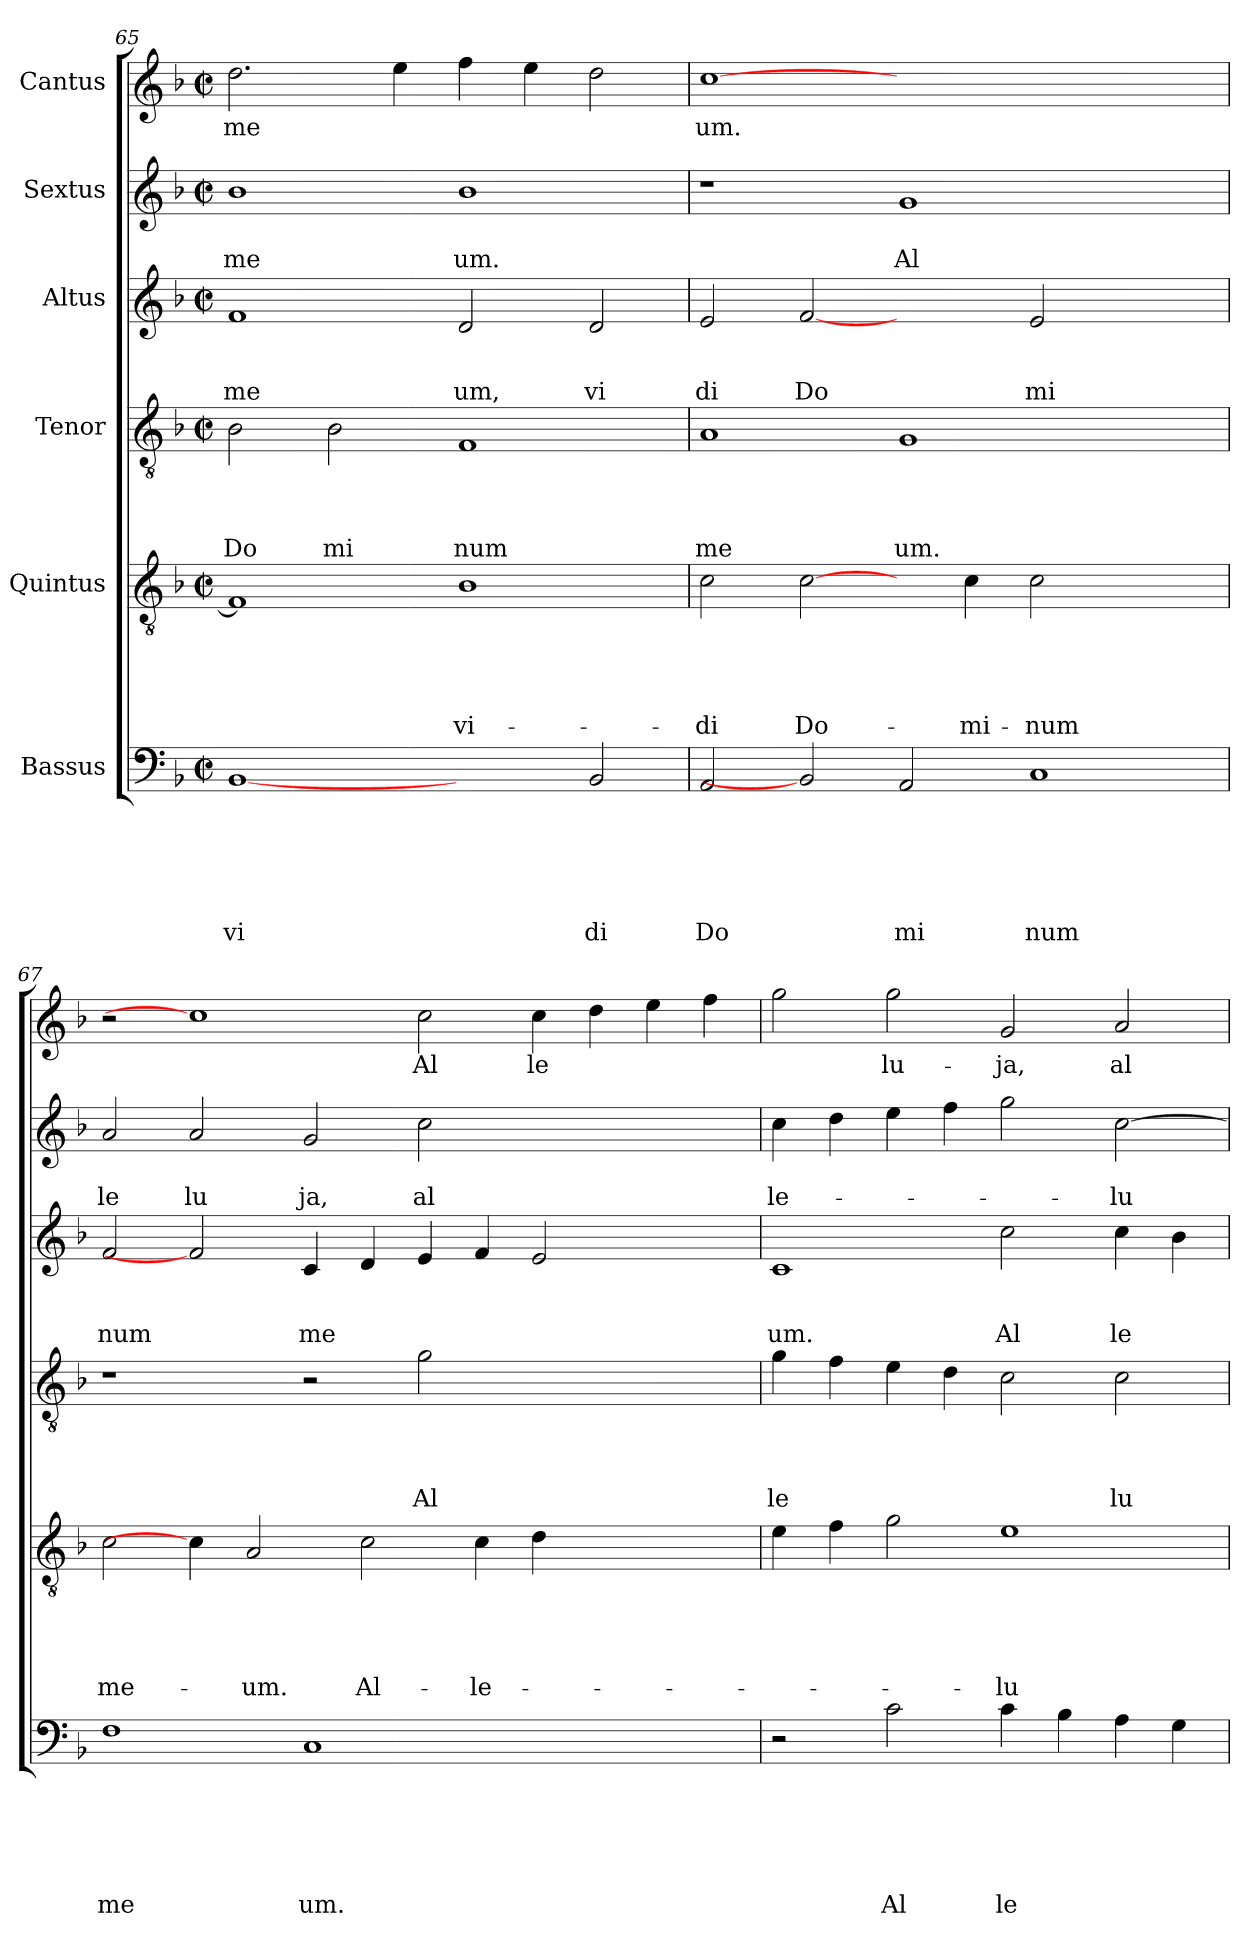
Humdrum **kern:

**kern	**text	**text	**text	**text	**text	**text	**kern	**text	**text	**text	**text	**text	**kern	**text	**text	**text	**text	**kern	**text	**text	**text	**kern	**text	**text	**kern	**text
*part6	*part6	*part6	*part6	*part6	*part6	*part6	*part5	*part5	*part5	*part5	*part5	*part5	*part4	*part4	*part4	*part4	*part4	*part3	*part3	*part3	*part3	*part2	*part2	*part2	*part1	*part1
*staff6	*staff6	*staff6	*staff6	*staff6	*staff6	*staff6	*staff5	*staff5	*staff5	*staff5	*staff5	*staff5	*staff4	*staff4	*staff4	*staff4	*staff4	*staff3	*staff3	*staff3	*staff3	*staff2	*staff2	*staff2	*staff1	*staff1
*I"Bassus	*	*	*	*	*	*	*I"Quintus	*	*	*	*	*	*I"Tenor	*	*	*	*	*I"Altus	*	*	*	*I"Sextus	*	*	*I"Cantus	*
*clefF4	*	*	*	*	*	*	*clefGv2	*	*	*	*	*	*clefGv2	*	*	*	*	*clefG2	*	*	*	*clefG2	*	*	*clefG2	*
*k[b-]	*	*	*	*	*	*	*k[b-]	*	*	*	*	*	*k[b-]	*	*	*	*	*k[b-]	*	*	*	*k[b-]	*	*	*k[b-]	*
*F:	*	*	*	*	*	*	*F:	*	*	*	*	*	*F:	*	*	*	*	*F:	*	*	*	*F:	*	*	*F:	*
*M2/2	*	*	*	*	*	*	*M2/2	*	*	*	*	*	*M2/2	*	*	*	*	*M2/2	*	*	*	*M2/2	*	*	*M2/2	*
*met(c|)	*	*	*	*	*	*	*met(c|)	*	*	*	*	*	*met(c|)	*	*	*	*	*met(c|)	*	*	*	*met(c|)	*	*	*met(c|)	*
=65	=65	=65	=65	=65	=65	=65	=65	=65	=65	=65	=65	=65	=65	=65	=65	=65	=65	=65	=65	=65	=65	=65	=65	=65	=65	=65
!	!	!	!	!	!	!LO:LY:b	!	!	!	!	!	!	!	!	!	!	!LO:LY:b	!	!	!	!LO:LY:b	!	!	!LO:LY:b	!	!LO:LY:b
[1BB-	.	.	.	.	.	vi	1F]	.	.	.	.	.	2B-\	.	.	.	Do	1f	.	.	me	1b-	.	me	2.dd\	me
!	!	!	!	!	!	!	!	!	!	!	!	!	!	!	!	!	!LO:LY:b	!	!	!	!	!	!	!	!	!
.	.	.	.	.	.	.	.	.	.	.	.	.	2B-\	.	.	.	mi	.	.	.	.	.	.	.	.	.
.	.	.	.	.	.	.	.	.	.	.	.	.	.	.	.	.	.	.	.	.	.	.	.	.	4ee\	.
!	!	!	!	!	!	!	!	!	!	!	!	!LO:LY:b	!	!	!	!	!LO:LY:b	!	!	!	!LO:LY:b	!	!	!LO:LY:b	!	!
2ryy	.	.	.	.	.	.	1B-	.	.	.	.	vi-	1F	.	.	.	num	2d/	.	.	um,	1b-	.	um.	4ff\	.
.	.	.	.	.	.	.	.	.	.	.	.	.	.	.	.	.	.	.	.	.	.	.	.	.	4ee\	.
!	!	!	!	!	!	!LO:LY:b	!	!	!	!	!	!	!	!	!	!	!	!	!	!	!LO:LY:b	!	!	!	!	!
2BB-/	.	.	.	.	.	di	.	.	.	.	.	.	.	.	.	.	.	2d/	.	.	vi	.	.	.	2dd\	.
=66	=66	=66	=66	=66	=66	=66	=66	=66	=66	=66	=66	=66	=66	=66	=66	=66	=66	=66	=66	=66	=66	=66	=66	=66	=66	=66
!	!	!	!	!	!	!LO:LY:b	!	!	!	!	!	!LO:LY:b	!	!	!	!	!LO:LY:b	!	!	!	!LO:LY:b	!	!	!	!	!LO:LY:b
2AA/	.	.	.	.	.	Do	2c\	.	.	.	.	-di	1A	.	.	.	me	2e/	.	.	di	1r	.	.	[1cc	um.
!	!	!	!	!	!	!	!	!	!	!	!	!LO:LY:b	!	!	!	!	!	!	!	!	!LO:LY:b	!	!	!	!	!
2BB-]	.	.	.	.	.	.	[2c\	.	.	.	.	Do-	.	.	.	.	.	[2f	.	.	Do	.	.	.	.	.
!	!	!	!	!	!	!LO:LY:b	!	!	!	!	!	!	!	!	!	!	!LO:LY:b	!	!	!	!	!	!	!LO:LY:b	!	!
2AA/	.	.	.	.	.	mi	4ryy	.	.	.	.	.	1G	.	.	.	um.	2ryy	.	.	.	1g	.	Al	1.ryy	.
!	!	!	!	!	!	!	!	!	!	!	!	!LO:LY:b	!	!	!	!	!	!	!	!	!	!	!	!	!	!
.	.	.	.	.	.	.	4c\	.	.	.	.	-mi-	.	.	.	.	.	.	.	.	.	.	.	.	.	.
!	!	!	!	!	!	!LO:LY:b	!	!	!	!	!	!LO:LY:b	!	!	!	!	!	!	!	!	!LO:LY:b	!	!	!	!	!
1C	.	.	.	.	.	num	2c\	.	.	.	.	-num	.	.	.	.	.	2e/	.	.	mi	.	.	.	.	.
.	.	.	.	.	.	.	2ryy	.	.	.	.	.	2ryy	.	.	.	.	2ryy	.	.	.	2ryy	.	.	.	.
=67	=67	=67	=67	=67	=67	=67	=67	=67	=67	=67	=67	=67	=67	=67	=67	=67	=67	=67	=67	=67	=67	=67	=67	=67	=67	=67
!	!	!	!	!	!	!LO:LY:b	!	!	!	!	!	!LO:LY:b	!	!	!	!	!	!	!	!	!LO:LY:b	!	!	!LO:LY:b	!	!
1F	.	.	.	.	.	me	2c\	.	.	.	.	me-	1r	.	.	.	.	2f/	.	.	num	2a/	.	le	2r	.
!	!	!	!	!	!	!	!	!	!	!	!	!	!	!	!	!	!	!	!	!	!	!	!	!LO:LY:b	!	!
.	.	.	.	.	.	.	4c\]	.	.	.	.	.	.	.	.	.	.	2f]	.	.	.	2a/	.	lu	1cc]	.
!	!	!	!	!	!	!	!	!	!	!	!	!LO:LY:b	!	!	!	!	!	!	!	!	!	!	!	!	!	!
.	.	.	.	.	.	.	2A/	.	.	.	.	-um.	.	.	.	.	.	.	.	.	.	.	.	.	.	.
!	!	!	!	!	!	!LO:LY:b	!	!	!	!	!	!	!	!	!	!	!	!	!	!	!LO:LY:b	!	!	!LO:LY:b	!	!
1C	.	.	.	.	.	um.	.	.	.	.	.	.	2r	.	.	.	.	4c/	.	.	me	2g/	.	ja,	.	.
!	!	!	!	!	!	!	!	!	!	!	!	!LO:LY:b	!	!	!	!	!	!	!	!	!	!	!	!	!	!
.	.	.	.	.	.	.	2c\	.	.	.	.	Al-	.	.	.	.	.	4d/	.	.	.	.	.	.	.	.
!	!	!	!	!	!	!	!	!	!	!	!	!	!	!	!	!	!LO:LY:b	!	!	!	!	!	!	!LO:LY:b	!	!LO:LY:b
.	.	.	.	.	.	.	.	.	.	.	.	.	2g\	.	.	.	Al	4e/	.	.	.	2cc\	.	al	2cc\	Al
!	!	!	!	!	!	!	!	!	!	!	!	!LO:LY:b	!	!	!	!	!	!	!	!	!	!	!	!	!	!
.	.	.	.	.	.	.	4c\	.	.	.	.	-le-	.	.	.	.	.	4f/	.	.	.	.	.	.	.	.
!	!	!	!	!	!	!	!	!	!	!	!	!	!	!	!	!	!	!	!	!	!	!	!	!	!	!LO:LY:b
1ryy	.	.	.	.	.	.	4d\	.	.	.	.	.	1ryy	.	.	.	.	2e/	.	.	.	1ryy	.	.	4cc\	le
.	.	.	.	.	.	.	2.ryy	.	.	.	.	.	.	.	.	.	.	.	.	.	.	.	.	.	4dd\	.
.	.	.	.	.	.	.	.	.	.	.	.	.	.	.	.	.	.	2ryy	.	.	.	.	.	.	4ee\	.
.	.	.	.	.	.	.	.	.	.	.	.	.	.	.	.	.	.	.	.	.	.	.	.	.	4ff\	.
!!LO:PB:g=z
=68	=68	=68	=68	=68	=68	=68	=68	=68	=68	=68	=68	=68	=68	=68	=68	=68	=68	=68	=68	=68	=68	=68	=68	=68	=68	=68
!	!	!	!	!	!	!	!	!	!	!	!	!	!	!	!	!	!LO:LY:b	!	!	!	!LO:LY:b	!	!	!LO:LY:b	!	!
2r	.	.	.	.	.	.	4e\	.	.	.	.	.	4g\	.	.	.	le	1c	.	.	um.	4cc\	.	le-	2gg\	.
.	.	.	.	.	.	.	4f\	.	.	.	.	.	4f\	.	.	.	.	.	.	.	.	4dd\	.	.	.	.
!	!	!	!	!	!	!LO:LY:b	!	!	!	!	!	!	!	!	!	!	!	!	!	!	!	!	!	!	!	!LO:LY:b
2c\	.	.	.	.	.	Al	2g\	.	.	.	.	.	4e\	.	.	.	.	.	.	.	.	4ee\	.	.	2gg\	lu-
.	.	.	.	.	.	.	.	.	.	.	.	.	4d\	.	.	.	.	.	.	.	.	4ff\	.	.	.	.
!	!	!	!	!	!	!LO:LY:b	!	!	!	!	!	!LO:LY:b	!	!	!	!	!	!	!	!	!LO:LY:b	!	!	!	!	!LO:LY:b
4c\	.	.	.	.	.	le	1e	.	.	.	.	-lu-	2c\	.	.	.	.	2cc\	.	.	Al	2gg\	.	.	2g/	-ja,
4B-\	.	.	.	.	.	.	.	.	.	.	.	.	.	.	.	.	.	.	.	.	.	.	.	.	.	.
!	!	!	!	!	!	!	!	!	!	!	!	!	!	!	!	!	!LO:LY:b	!	!	!	!LO:LY:b	!	!	!LO:LY:b	!	!LO:LY:b
4A\	.	.	.	.	.	.	.	.	.	.	.	.	2c\	.	.	.	lu	4cc\	.	.	le	[>2cc\	.	-lu-	2a/	al-
4G\	.	.	.	.	.	.	.	.	.	.	.	.	.	.	.	.	.	4b-\	.	.	.	.	.	.	.	.
=	=	=	=	=	=	=	=	=	=	=	=	=	=	=	=	=	=	=	=	=	=	=	=	=	=	=
*-	*-	*-	*-	*-	*-	*-	*-	*-	*-	*-	*-	*-	*-	*-	*-	*-	*-	*-	*-	*-	*-	*-	*-	*-	*-	*-
